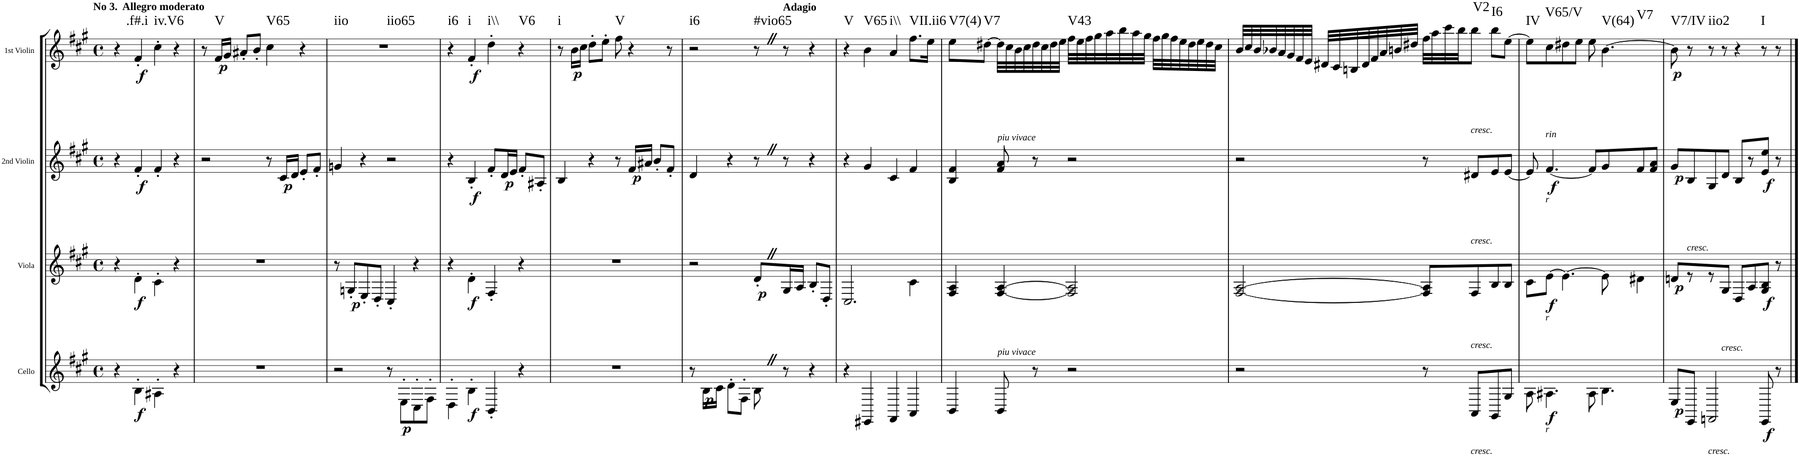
**kern	**dynam	**kern	**dynam	**kern	**dynam	**kern	**dynam	**harte
*part4	*part4	*part3	*part3	*part2	*part2	*part1	*part1	*part1
*staff4	*staff4	*staff3	*staff3	*staff2	*staff2	*staff1	*staff1	*
*I"Cello	*	*I"Viola	*	*I"2nd Violin	*	*I"1st Violin	*	*
*	*	*I'Vla	*	*I'Vln	*	*I'Vln	*	*
*clefG2	*	*clefG2	*	*clefG2	*	*clefG2	*	*
*k[f#c#g#]	*	*k[f#c#g#]	*	*k[f#c#g#]	*	*k[f#c#g#]	*	*
*f#:	*	*f#:	*	*f#:	*	*f#:	*	*
*M4/4	*	*M4/4	*	*M4/4	*	*M4/4	*	*
*met(c)	*	*met(c)	*	*met(c)	*	*met(c)	*	*
=1	=1	=1	=1	=1	=1	=1	=1	=1
!	!	!	!	!	!	!LO:TX:a:B:t=No 3.  Allegro moderato	!	!
4r	.	4r	.	4r	.	4r	.	.
!	!LO:DY:b	!	!LO:DY:b	!	!LO:DY:b	!	!LO:DY:b	!LO:H:kt=.f#.i
4B'\	f	4d'\	f	4f#'/	f	4f#'/	f	N
!	!	!	!	!	!	!	!	!LO:H:kt=iv.V6
4A#X'\	.	4c#'\	.	4f#'/	.	4cc#'\	.	N
4r	.	4r	.	4r	.	4r	.	.
=2	=2	=2	=2	=2	=2	=2	=2	=2
1r	.	1r	.	2r	.	8r	.	.
!	!	!	!	!	!	!	!LO:DY:b	!LO:H:kt=V
.	.	.	.	.	.	16f#/LL	p	N
.	.	.	.	.	.	16g#/JJ	.	.
.	.	.	.	.	.	8a#X'/L	.	.
.	.	.	.	.	.	8b'/J	.	.
!	!	!	!	!	!	!	!	!LO:H:kt=V65
.	.	.	.	8r	.	4cc#\	.	N
!	!	!	!	!	!LO:DY:b	!	!	!
.	.	.	.	16c#/LL	p	.	.	.
.	.	.	.	16d/JJ	.	.	.	.
.	.	.	.	8e'/L	.	4r	.	.
.	.	.	.	8f#'/J	.	.	.	.
=3	=3	=3	=3	=3	=3	=3	=3	=3
!	!	!	!	!	!	!	!	!LO:H:n=1:kt=iio
!	!	!	!	!	!	!	!	!LO:H:n=2:kt=iio65
2r	.	8r	.	4gn/	.	1r	.	N N
!	!	!	!LO:DY:b	!	!	!	!	!
.	.	8Gn'/L	p	.	.	.	.	.
.	.	8E'/	.	4r	.	.	.	.
.	.	8D'/J	.	.	.	.	.	.
8r	.	4C#'/	.	2r	.	.	.	.
!	!LO:DY:b	!	!	!	!	!	!	!
8E'\L	p	.	.	.	.	.	.	.
8C#'\	.	4r	.	.	.	.	.	.
8F#'\J	.	.	.	.	.	.	.	.
=4	=4	=4	=4	=4	=4	=4	=4	=4
!	!	!	!	!	!	!	!	!LO:H:kt=i6
4D'\	.	4r	.	4r	.	4r	.	N
!	!LO:DY:b	!	!LO:DY:b	!	!LO:DY:b	!	!LO:DY:b	!LO:H:kt=i
4B'\	f	4d'\	f	4B'/	f	4f#'/	f	N
!	!	!	!	!	!	!	!	!LO:H:kt=i\\
4BB'/	.	4F#'/	.	8f#'/L	.	4dd'\	.	N
!	!	!	!	!	!LO:DY:b	!	!	!
.	.	.	.	16d/L	p	.	.	.
.	.	.	.	16e/JJ	.	.	.	.
!	!	!	!	!	!	!	!	!LO:H:kt=V6
4r	.	4r	.	8f#'/L	.	4r	.	N
.	.	.	.	8A#X'/J	.	.	.	.
=5	=5	=5	=5	=5	=5	=5	=5	=5
!	!	!	!	!	!	!	!	!LO:H:kt=i
1r	.	1r	.	4B/	.	8r	.	N
!	!	!	!	!	!	!	!LO:DY:b	!
.	.	.	.	.	.	16b\LL	p	.
.	.	.	.	.	.	16cc#\JJ	.	.
.	.	.	.	4r	.	8dd'\L	.	.
.	.	.	.	.	.	8ee'\J	.	.
!	!	!	!	!	!	!	!	!LO:H:kt=V
.	.	.	.	8r	.	8ff#\	.	N
!	!	!	!	!	!LO:DY:b	!	!	!
.	.	.	.	16f#/LL	p	4r	.	.
.	.	.	.	16a#X/JJ	.	.	.	.
.	.	.	.	8b'/L	.	.	.	.
.	.	.	.	8f#'/J	.	8r	.	.
=6	=6	=6	=6	=6	=6	=6	=6	=6
!	!	!	!	!	!	!	!	!LO:H:kt=i6
8r	.	2r	.	4d/	.	2r	.	N
!	!LO:DY:b	!	!	!	!	!	!	!
16B\LL	p	.	.	.	.	.	.	.
16c#\JJ	.	.	.	.	.	.	.	.
8d'\L	.	.	.	4r	.	.	.	.
8F#'\J	.	.	.	.	.	.	.	.
!	!	!	!LO:DY:b	!	!	!	!	!LO:H:kt=#vio65
8BZ\	.	8d'Z/L	p	8r	.	8r	.	N
!	!	!	!	!	!	!LO:TX:a:B:t=Adagio	!	!
8r	.	16G#/L	.	8r	.	8r	.	.
.	.	16A/JJ	.	.	.	.	.	.
4r	.	8B'/L	.	4r	.	4r	.	.
.	.	8D'/J	.	.	.	.	.	.
=7	=7	=7	=7	=7	=7	=7	=7	=7
!	!	!	!	!	!	!	!	!LO:H:kt=V
4r	.	2.C#/	.	4r	.	4r	.	N
!	!	!	!	!	!	!	!	!LO:H:kt=V65
4EE#X/	.	.	.	4g#/	.	4b\	.	N
!	!	!	!	!	!	!	!	!LO:H:kt=i\\
4FF#/	.	.	.	4c#/	.	4a/	.	N
!	!	!	!	!	!	!	!	!LO:H:kt=VII.ii6
4AA/	.	4c#\	.	4f#/	.	8.ff#\L	.	N
.	.	.	.	.	.	16ee\Jk	.	.
=8	=8	=8	=8	=8	=8	=8	=8	=8
!	!	!	!	!	!	!	!	!LO:H:kt=V7(4)
4BB/	.	4F#/ 4A/	.	4B/ 4f#/	.	8ee\L	.	N
!	!	!	!	!	!	!	!	!LO:H:kt=V7
.	.	.	.	.	.	[8dd#X\J	.	N
!	!	!	!	!	!	!LO:TX:b:i:t=piu vivace	!	!
!	!	!LO:TX:b:i:t=piu vivace	!	!	!	!	!	!
8BB/	.	[4F#/ [4A/	.	8f#/ 8a/	.	32dd#\LLL]	.	.
.	.	.	.	.	.	32cc#\	.	.
.	.	.	.	.	.	32b\	.	.
.	.	.	.	.	.	32cc#\	.	.
8r	.	.	.	8r	.	32dd#\	.	.
.	.	.	.	.	.	32cc#\	.	.
.	.	.	.	.	.	32dd#\	.	.
.	.	.	.	.	.	32ee\JJJ	.	.
!	!	!	!	!	!	!	!	!LO:H:kt=V43
2r	.	2F#/] 2A/]	.	2r	.	32ff#\LLL	.	N
.	.	.	.	.	.	32ee\	.	.
.	.	.	.	.	.	32ff#\	.	.
.	.	.	.	.	.	32gg#\	.	.
.	.	.	.	.	.	32aa\	.	.
.	.	.	.	.	.	32bb\	.	.
.	.	.	.	.	.	32aa\	.	.
.	.	.	.	.	.	32gg#\JJJ	.	.
.	.	.	.	.	.	32ff#\LLL	.	.
.	.	.	.	.	.	32gg#\	.	.
.	.	.	.	.	.	32ff#\	.	.
.	.	.	.	.	.	32ee\	.	.
.	.	.	.	.	.	32dd#\	.	.
.	.	.	.	.	.	32ee\	.	.
.	.	.	.	.	.	32dd#\	.	.
.	.	.	.	.	.	32cc#\JJJ	.	.
=9	=9	=9	=9	=9	=9	=9	=9	=9
2r	.	[2F#/ [2A/	.	2r	.	32b/LLL	.	.
.	.	.	.	.	.	32cc#/	.	.
.	.	.	.	.	.	32b/	.	.
.	.	.	.	.	.	32b-X/	.	.
.	.	.	.	.	.	32a/	.	.
.	.	.	.	.	.	32g#/	.	.
.	.	.	.	.	.	32f#/	.	.
.	.	.	.	.	.	32e/JJJ	.	.
.	.	.	.	.	.	32d#X/LLL	.	.
.	.	.	.	.	.	32c#/	.	.
.	.	.	.	.	.	32Bn/	.	.
.	.	.	.	.	.	32d#/	.	.
.	.	.	.	.	.	32f#/	.	.
.	.	.	.	.	.	32a/	.	.
.	.	.	.	.	.	32bn/	.	.
.	.	.	.	.	.	32dd#X/JJJ	.	.
8r	.	8F#/] 8A/]L	.	8r	.	32ff#\LLL	.	.
.	.	.	.	.	.	32aa\	.	.
.	.	.	.	.	.	32ccc#\	.	.
.	.	.	.	.	.	32bb\JJ	.	.
!	!	!	!	!	!	!LO:TX:b:i:t=cresc.	!	!
!	!	!	!	!LO:TX:b:i:t=cresc.	!	!	!	!
!	!	!LO:TX:b:i:t=cresc.	!	!	!	!	!	!
!LO:TX:b:i:t=cresc.	!	!	!	!	!	!	!	!LO:H:kt=V2
8AA/L	.	8F#/	.	8d#X/L	.	8bb\J	.	N
!	!	!	!	!	!	!	!	!LO:H:kt=I6
8GG#/	.	8B/	.	8e/	.	8bb\L	.	N
8G#/J	.	8B/J	.	[8e/J	.	[8ee\J	.	.
=10	=10	=10	=10	=10	=10	=10	=10	=10
!	!	!	!	!	!	!	!	!LO:H:kt=IV
8A\	.	8c#\L	.	8e/]	.	8ee\L]	.	N
!	!	!	!	!	!	!LO:TX:b:i:t=rin	!	!
!	!	!	!	!LO:TX:b:i:t=r	!	!	!	!
!	!	!LO:TX:b:i:t=r	!	!	!	!	!	!
!LO:TX:b:i:t=r	!	!	!	!	!	!	!	!
!	!LO:DY:b	!	!LO:DY:b	!	!LO:DY:b	!	!	!LO:H:kt=V65/V
4.A#X\	f	[8e\J	f	[4.f#/	f	8cc#\	.	N
.	.	4.e\_	.	.	.	8dd#X\	.	.
.	.	.	.	.	.	8ee\J	.	.
8A#\	.	.	.	8f#/L]	.	8ee\	.	.
!	!	!	!	!	!	!	!	!LO:H:n=1:kt=V(64)
!	!	!	!	!	!	!	!	!LO:H:n=2:kt=V7
4.B\	.	8e\]	.	8g#/	.	[4.b\	.	N N
.	.	4d#X\	.	8f#/	.	.	.	.
.	.	.	.	8f#/ 8a/J	.	.	.	.
=11	=11	=11	=11	=11	=11	=11	=11	=11
!	!LO:DY:b	!	!LO:DY:b	!	!LO:DY:b	!	!LO:DY:b	!LO:H:kt=V7/IV
8E/L	p	8dn/L	p	8g#/L	p	8b\]	p	N
!	!	!	!	!LO:TX:b:i:t=cresc.	!	!	!	!
8EE/J	.	8r	.	8B/	.	8r	.	.
!LO:TX:b:i:t=cresc.	!	!	!	!	!	!	!	!LO:H:kt=iio2
2FFn/	.	8r	.	8G#/	.	8r	.	N
!	!	!LO:TX:b:i:t=cresc.	!	!	!	!	!	!
.	.	8G#/J	.	8d/J	.	8r	.	.
.	.	8D/L	.	8B/L	.	4r	.	.
.	.	8A/	.	8r	.	.	.	.
!	!LO:DY:b	!	!LO:DY:b	!	!LO:DY:b	!	!	!LO:H:kt=I
8EE/	f	8G#/ 8B/J	f	8e/ 8ee/J	f	8r	.	N
8r	.	8r	.	8r	.	8r	.	.
==	==	==	==	==	==	==	==	==
*-	*-	*-	*-	*-	*-	*-	*-	*-
